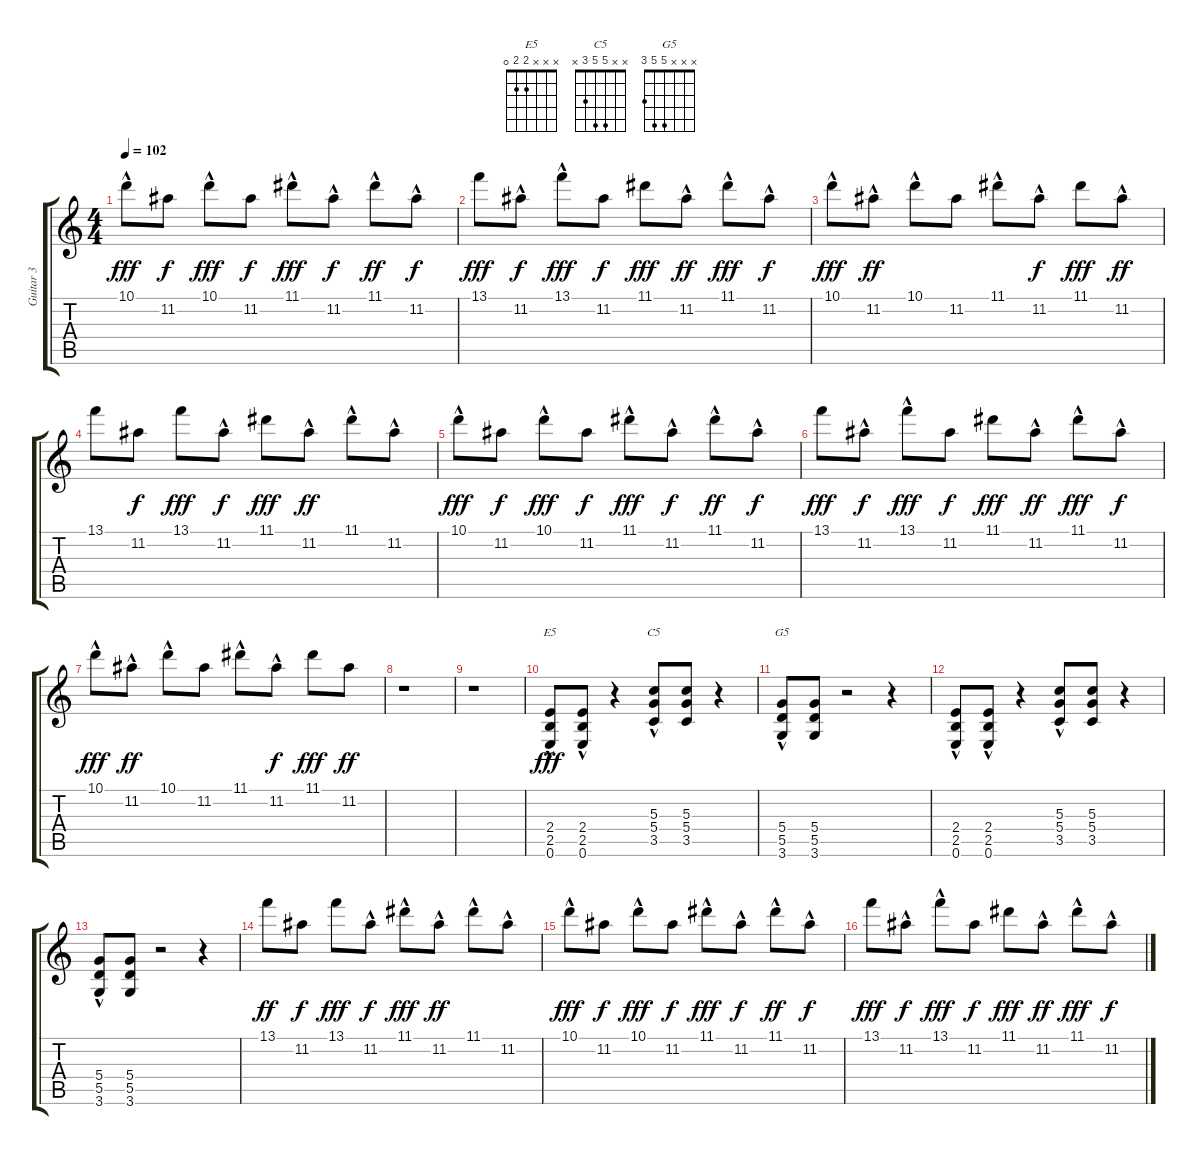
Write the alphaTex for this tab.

\track ("Guitar 3" "Guitar 3") {instrument electricguitarclean}
\staff {score tabs}
\tuning (E4 B3 G3 D3 A2 E2) {hide}
\chord ("E5" x x x 2 2 0)
\chord ("C5" x x 5 5 3 x)
\chord ("G5" x x x 5 5 3)
\ts (4 4)
\tempo 102
\clef g2
\ks c
10.1{hac}.8{dy fff} 11.2.8{dy f} 10.1{hac}.8{dy fff} 11.2.8{dy f} 11.1{hac}.8{dy fff} 11.2{hac}.8{dy f} 11.1{hac}.8{dy ff} 11.2{hac}.8{dy f} |
13.1.8{dy fff} 11.2{hac}.8{dy f} 13.1{hac}.8{dy fff} 11.2.8{dy f} 11.1.8{dy fff} 11.2{hac}.8{dy ff} 11.1{hac}.8{dy fff} 11.2{hac}.8{dy f} |
10.1{hac}.8{dy fff} 11.2{hac}.8{dy ff} 10.1{hac}.8 11.2.8 11.1{hac}.8 11.2{hac}.8{dy f} 11.1.8{dy fff} 11.2{hac}.8{dy ff} |
13.1.8 11.2.8{dy f} 13.1.8{dy fff} 11.2{hac}.8{dy f} 11.1.8{dy fff} 11.2{hac}.8{dy ff} 11.1{hac}.8 11.2{hac}.8 |
10.1{hac}.8{dy fff} 11.2.8{dy f} 10.1{hac}.8{dy fff} 11.2.8{dy f} 11.1{hac}.8{dy fff} 11.2{hac}.8{dy f} 11.1{hac}.8{dy ff} 11.2{hac}.8{dy f} |
13.1.8{dy fff} 11.2{hac}.8{dy f} 13.1{hac}.8{dy fff} 11.2.8{dy f} 11.1.8{dy fff} 11.2{hac}.8{dy ff} 11.1{hac}.8{dy fff} 11.2{hac}.8{dy f} |
10.1{hac}.8{dy fff} 11.2{hac}.8{dy ff} 10.1{hac}.8 11.2.8 11.1{hac}.8 11.2{hac}.8{dy f} 11.1.8{dy fff} 11.2.8{dy ff} |
r.1 |
r.1 |
(2.4 2.5{hac} 0.6).8{ch "E5" dy fff} (2.4 2.5{hac} 0.6).8 r.4 (5.3 5.4{hac} 3.5).8{ch "C5"} (5.3 5.4 3.5).8 r.4 |
(5.4{hac} 5.5 3.6).8{ch "G5"} (5.4 5.5 3.6).8 r.2 r.4 |
(2.4 2.5{hac} 0.6).8 (2.4 2.5{hac} 0.6).8 r.4 (5.3 5.4{hac} 3.5).8 (5.3 5.4 3.5).8 r.4 |
(5.4{hac} 5.5 3.6).8 (5.4 5.5 3.6).8 r.2 r.4 |
13.1.8{dy ff} 11.2.8{dy f} 13.1.8{dy fff} 11.2{hac}.8{dy f} 11.1{hac}.8{dy fff} 11.2{hac}.8{dy ff} 11.1{hac}.8 11.2{hac}.8 |
10.1{hac}.8{dy fff} 11.2.8{dy f} 10.1{hac}.8{dy fff} 11.2.8{dy f} 11.1{hac}.8{dy fff} 11.2{hac}.8{dy f} 11.1{hac}.8{dy ff} 11.2{hac}.8{dy f} |
13.1.8{dy fff} 11.2{hac}.8{dy f} 13.1{hac}.8{dy fff} 11.2.8{dy f} 11.1.8{dy fff} 11.2{hac}.8{dy ff} 11.1{hac}.8{dy fff} 11.2{hac}.8{dy f}
